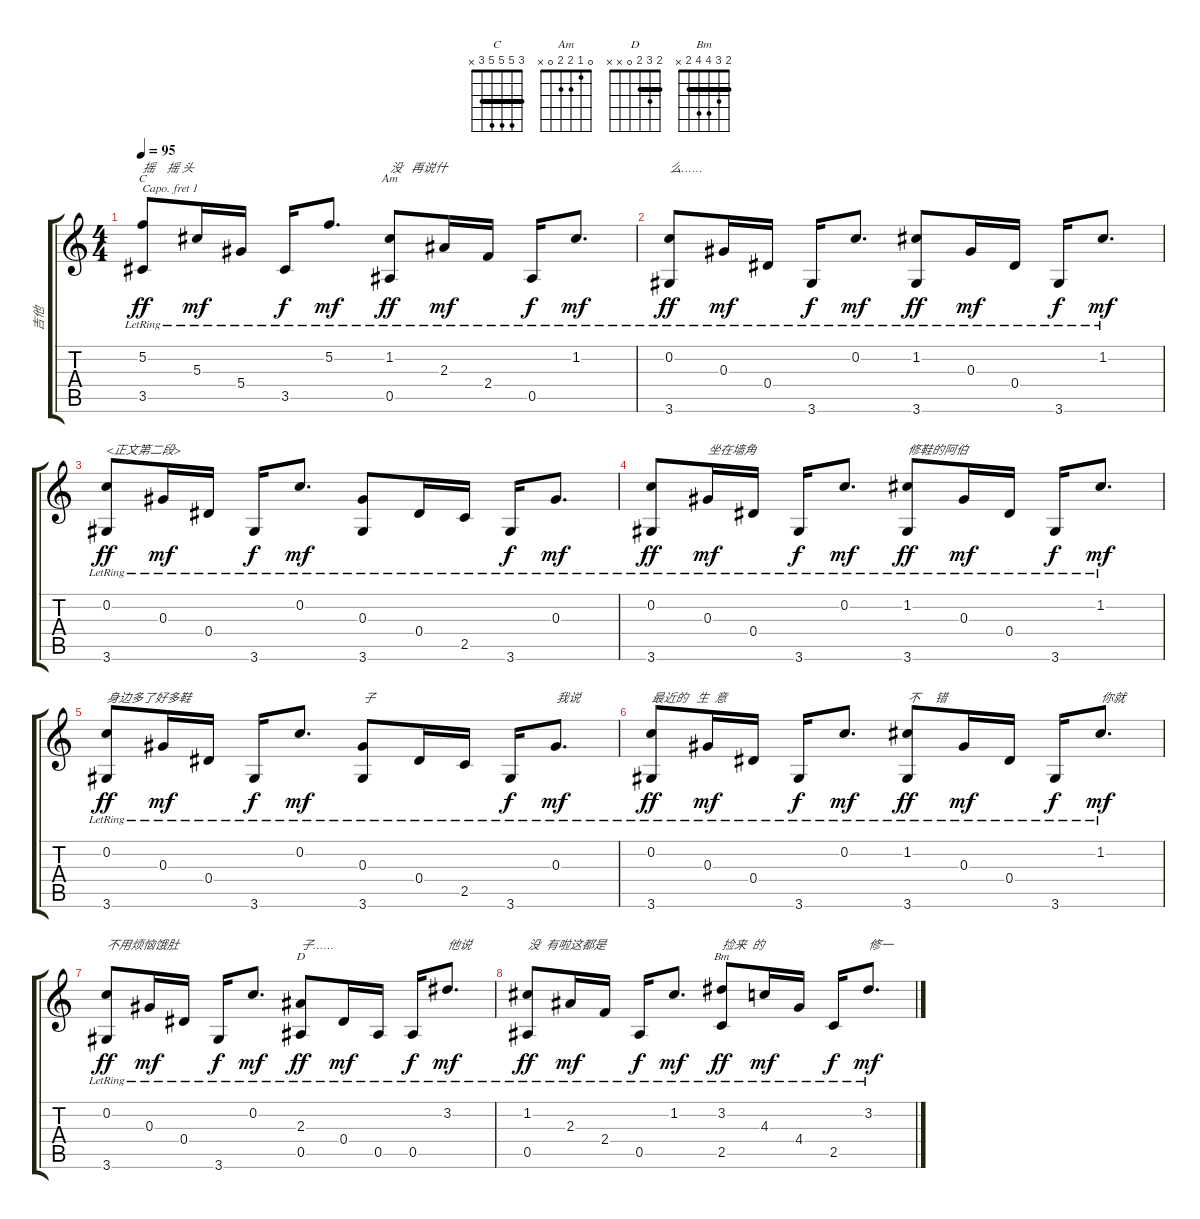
\track ("吉他" "吉他") {instrument acousticguitarsteel}
\staff {score tabs}
\capo 1
\tuning (E4 B3 G3 D3 A2 E2) {hide}
\chord ("C" 3 5 5 5 3 x) {barre 3}
\chord ("Am" 0 1 2 2 0 x)
\chord ("D" 2 3 2 0 x x) {barre 2}
\chord ("Bm" 2 3 4 4 2 x) {barre 2}
\ts (4 4)
\tempo 95
\clef g2
\ks c
(5.2{lr} 3.5{lr}).8{ch "C" txt "摇    摇 头" dy ff} 5.3{lr}.16{dy mf} 5.4{lr}.16 3.5{lr}.16{dy f} 5.2{lr}.8{d dy mf} (1.2{lr} 0.5{lr}).8{ch "Am" txt "没   再说什" dy ff} 2.3{lr}.16{dy mf} 2.4{lr}.16 0.5{lr}.16{dy f} 1.2{lr}.8{d dy mf} |
(0.2{lr} 3.6{lr}).8{txt "么……" dy ff} 0.3{lr}.16{dy mf} 0.4{lr}.16 3.6{lr}.16{dy f} 0.2{lr}.8{d dy mf} (1.2{lr} 3.6{lr}).8{dy ff} 0.3{lr}.16{dy mf} 0.4{lr}.16 3.6{lr}.16{dy f} 1.2{lr}.8{d dy mf} |
(0.2{lr} 3.6{lr}).8{txt "<正文第二段>" dy ff} 0.3{lr}.16{dy mf} 0.4{lr}.16 3.6{lr}.16{dy f} 0.2{lr}.8{d dy mf} (0.3{lr} 3.6{lr}).8 0.4{lr}.16 2.5{lr}.16 3.6{lr}.16{dy f} 0.3{lr}.8{d dy mf} |
(0.2{lr} 3.6{lr}).8{dy ff} 0.3{lr}.16{txt "坐在墙角" dy mf} 0.4{lr}.16 3.6{lr}.16{dy f} 0.2{lr}.8{d dy mf} (1.2{lr} 3.6{lr}).8{txt "修鞋的阿伯" dy ff} 0.3{lr}.16{dy mf} 0.4{lr}.16 3.6{lr}.16{dy f} 1.2{lr}.8{d dy mf} |
(0.2{lr} 3.6{lr}).8{txt "身边多了好多鞋" dy ff} 0.3{lr}.16{dy mf} 0.4{lr}.16 3.6{lr}.16{dy f} 0.2{lr}.8{d dy mf} (0.3{lr} 3.6{lr}).8{txt "子"} 0.4{lr}.16 2.5{lr}.16 3.6{lr}.16{dy f} 0.3{lr}.8{d txt "我说" dy mf} |
(0.2{lr} 3.6{lr}).8{txt "最近的   生  意" dy ff} 0.3{lr}.16{dy mf} 0.4{lr}.16 3.6{lr}.16{dy f} 0.2{lr}.8{d dy mf} (1.2{lr} 3.6{lr}).8{txt "不     错" dy ff} 0.3{lr}.16{dy mf} 0.4{lr}.16 3.6{lr}.16{dy f} 1.2{lr}.8{d txt "你就" dy mf} |
(0.2{lr} 3.6{lr}).8{txt "不用烦恼饿肚" dy ff} 0.3{lr}.16{dy mf} 0.4{lr}.16 3.6{lr}.16{dy f} 0.2{lr}.8{d dy mf} (2.3{lr} 0.5{lr}).8{ch "D" txt "子……" dy ff} 0.4{lr}.16{dy mf} 0.5{lr}.16 0.5{lr}.16{dy f} 3.2{lr}.8{d txt "他说" dy mf} |
(1.2{lr} 0.5{lr}).8{txt "没  有啦这都是" dy ff} 2.3{lr}.16{dy mf} 2.4{lr}.16 0.5{lr}.16{dy f} 1.2{lr}.8{d dy mf} (3.2{lr} 2.5{lr}).8{ch "Bm" txt "捡来  的" dy ff} 4.3{lr}.16{dy mf} 4.4{lr}.16 2.5{lr}.16{dy f} 3.2{lr}.8{d txt "修一" dy mf}
